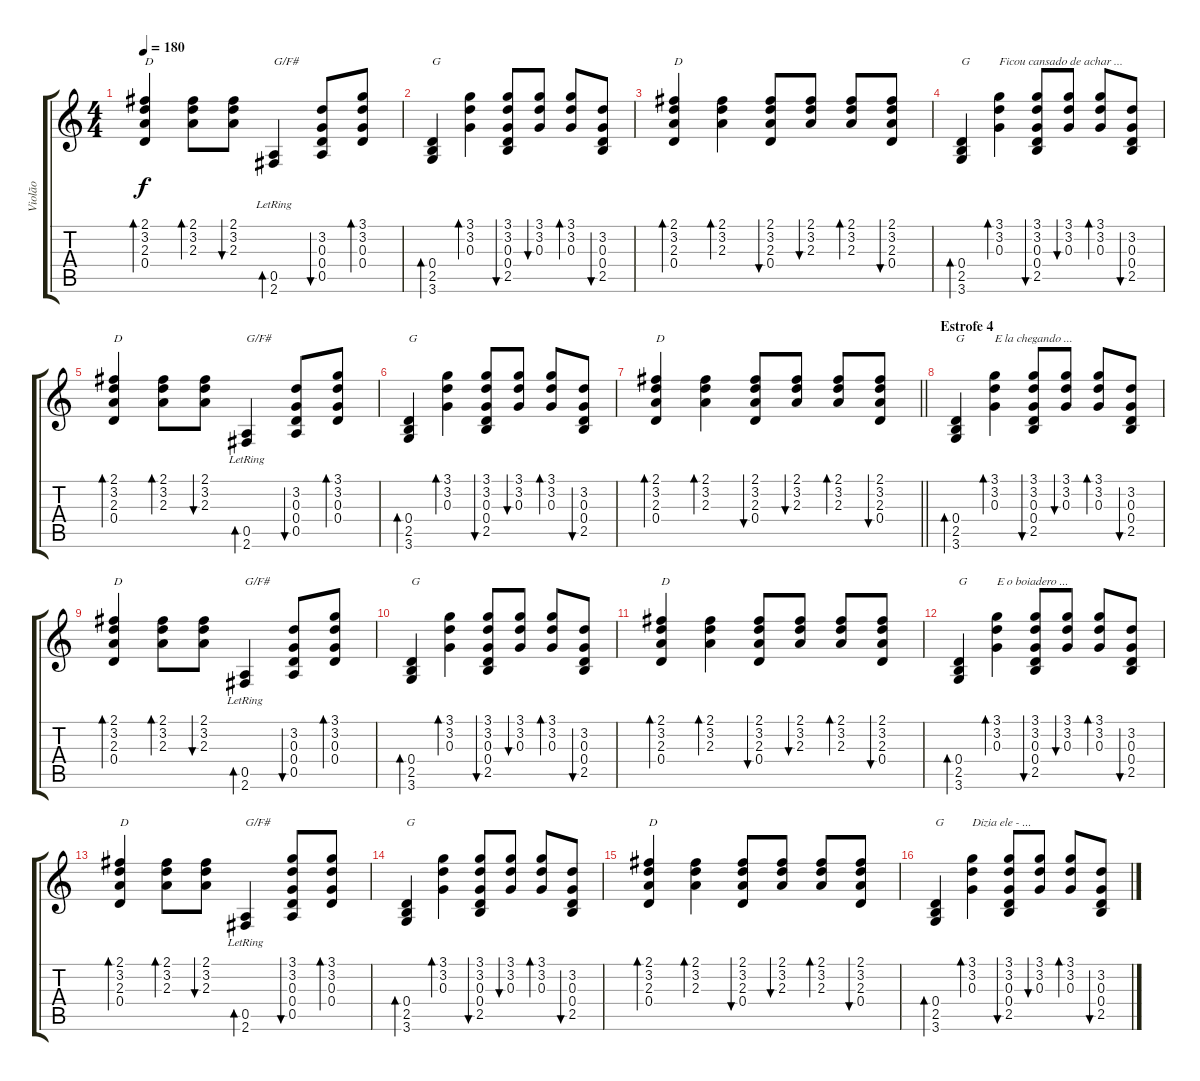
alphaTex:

\track ("Violão" "Violão") {instrument acousticguitarsteel}
\staff {score tabs}
\tuning (E4 B3 G3 D3 A2 E2) {hide}
\ts (4 4)
\tempo 180
\clef g2
\ks c
(2.1 3.2 2.3 0.4).4{bd 60 txt "D" dy f} (2.1 3.2 2.3).8{bd 60} (2.1 3.2 2.3).8{bu 60} (0.5 2.6{lr}).4{bd 60 txt "G/F#"} (3.2 0.3 0.4 0.5).8{bu 60} (3.1 3.2 0.3 0.4).8{bd 60} |
(0.4 2.5 3.6).4{bd 60 txt "G"} (3.1 3.2 0.3).4{bd 60} (3.1 3.2 0.3 0.4 2.5).8{bu 60} (3.1 3.2 0.3).8{bu 60} (3.1 3.2 0.3).8{bd 60} (3.2 0.3 0.4 2.5).8{bu 60} |
(2.1 3.2 2.3 0.4).4{bd 60 txt "D"} (2.1 3.2 2.3).4{bd 60} (2.1 3.2 2.3 0.4).8{bu 60} (2.1 3.2 2.3).8{bu 60} (2.1 3.2 2.3).8{bd 60} (2.1 3.2 2.3 0.4).8{bu 60} |
(0.4 2.5 3.6).4{bd 60 txt "G"} (3.1 3.2 0.3).4{bd 60 txt "Ficou cansado de achar ..."} (3.1 3.2 0.3 0.4 2.5).8{bu 60} (3.1 3.2 0.3).8{bu 60} (3.1 3.2 0.3).8{bd 60} (3.2 0.3 0.4 2.5).8{bu 60} |
(2.1 3.2 2.3 0.4).4{bd 60 txt "D"} (2.1 3.2 2.3).8{bd 60} (2.1 3.2 2.3).8{bu 60} (0.5 2.6{lr}).4{bd 60 txt "G/F#"} (3.2 0.3 0.4 0.5).8{bu 60} (3.1 3.2 0.3 0.4).8{bd 60} |
(0.4 2.5 3.6).4{bd 60 txt "G"} (3.1 3.2 0.3).4{bd 60} (3.1 3.2 0.3 0.4 2.5).8{bu 60} (3.1 3.2 0.3).8{bu 60} (3.1 3.2 0.3).8{bd 60} (3.2 0.3 0.4 2.5).8{bu 60} |
\barLineRight lightlight
(2.1 3.2 2.3 0.4).4{bd 60 txt "D"} (2.1 3.2 2.3).4{bd 60} (2.1 3.2 2.3 0.4).8{bu 60} (2.1 3.2 2.3).8{bu 60} (2.1 3.2 2.3).8{bd 60} (2.1 3.2 2.3 0.4).8{bu 60} |
\section ("" "Estrofe 4")
(0.4 2.5 3.6).4{bd 60 txt "G"} (3.1 3.2 0.3).4{bd 60 txt "E la chegando ..."} (3.1 3.2 0.3 0.4 2.5).8{bu 60} (3.1 3.2 0.3).8{bu 60} (3.1 3.2 0.3).8{bd 60} (3.2 0.3 0.4 2.5).8{bu 60} |
(2.1 3.2 2.3 0.4).4{bd 60 txt "D"} (2.1 3.2 2.3).8{bd 60} (2.1 3.2 2.3).8{bu 60} (0.5 2.6{lr}).4{bd 60 txt "G/F#"} (3.2 0.3 0.4 0.5).8{bu 60} (3.1 3.2 0.3 0.4).8{bd 60} |
(0.4 2.5 3.6).4{bd 60 txt "G"} (3.1 3.2 0.3).4{bd 60} (3.1 3.2 0.3 0.4 2.5).8{bu 60} (3.1 3.2 0.3).8{bu 60} (3.1 3.2 0.3).8{bd 60} (3.2 0.3 0.4 2.5).8{bu 60} |
(2.1 3.2 2.3 0.4).4{bd 60 txt "D"} (2.1 3.2 2.3).4{bd 60} (2.1 3.2 2.3 0.4).8{bu 60} (2.1 3.2 2.3).8{bu 60} (2.1 3.2 2.3).8{bd 60} (2.1 3.2 2.3 0.4).8{bu 60} |
(0.4 2.5 3.6).4{bd 60 txt "G"} (3.1 3.2 0.3).4{bd 60 txt "E o boiadero ..."} (3.1 3.2 0.3 0.4 2.5).8{bu 60} (3.1 3.2 0.3).8{bu 60} (3.1 3.2 0.3).8{bd 60} (3.2 0.3 0.4 2.5).8{bu 60} |
(2.1 3.2 2.3 0.4).4{bd 60 txt "D"} (2.1 3.2 2.3).8{bd 60} (2.1 3.2 2.3).8{bu 60} (0.5 2.6{lr}).4{bd 60 txt "G/F#"} (3.1 3.2 0.3 0.4 0.5).8{bu 60} (3.1 3.2 0.3 0.4).8{bd 60} |
(0.4 2.5 3.6).4{bd 60 txt "G"} (3.1 3.2 0.3).4{bd 60} (3.1 3.2 0.3 0.4 2.5).8{bu 60} (3.1 3.2 0.3).8{bu 60} (3.1 3.2 0.3).8{bd 60} (3.2 0.3 0.4 2.5).8{bu 60} |
(2.1 3.2 2.3 0.4).4{bd 60 txt "D"} (2.1 3.2 2.3).4{bd 60} (2.1 3.2 2.3 0.4).8{bu 60} (2.1 3.2 2.3).8{bu 60} (2.1 3.2 2.3).8{bd 60} (2.1 3.2 2.3 0.4).8{bu 60} |
(0.4 2.5 3.6).4{bd 60 txt "G"} (3.1 3.2 0.3).4{bd 60 txt "Dizia ele - ..."} (3.1 3.2 0.3 0.4 2.5).8{bu 60} (3.1 3.2 0.3).8{bu 60} (3.1 3.2 0.3).8{bd 60} (3.2 0.3 0.4 2.5).8{bu 60}
